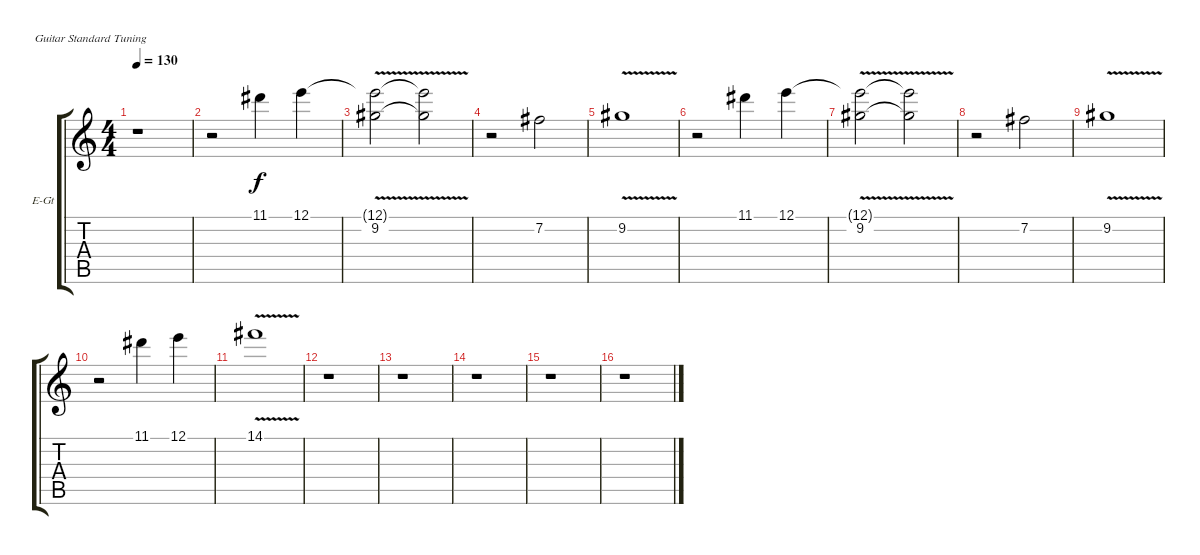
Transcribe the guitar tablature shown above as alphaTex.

\bracketExtendMode groupsimilarinstruments
\firstSystemTrackNameOrientation horizontal
\otherSystemsTrackNameOrientation horizontal
\track ("Guitarra Electrica" "E-Gt") {instrument electricguitarjazz}
\staff {score tabs}
\tuning (E4 B3 G3 D3 A2 E2)
\ts (4 4)
\tempo 130
\clef g2
\ks c
r.1{dy f} |
r.2 11.1.4 12.1.4 |
(9.2{v} 12.1{t}).2 (12.1{t} 9.2{v t}).2 |
r.2 7.2.2 |
9.2{v}.1 |
r.2 11.1.4 12.1.4 |
(9.2{v} 12.1{t}).2 (12.1{t} 9.2{v t}).2 |
r.2 7.2.2 |
9.2{v}.1 |
r.2 11.1.4 12.1.4 |
14.1{v}.1 |
r.1 |
r.1 |
r.1 |
r.1 |
r.1
